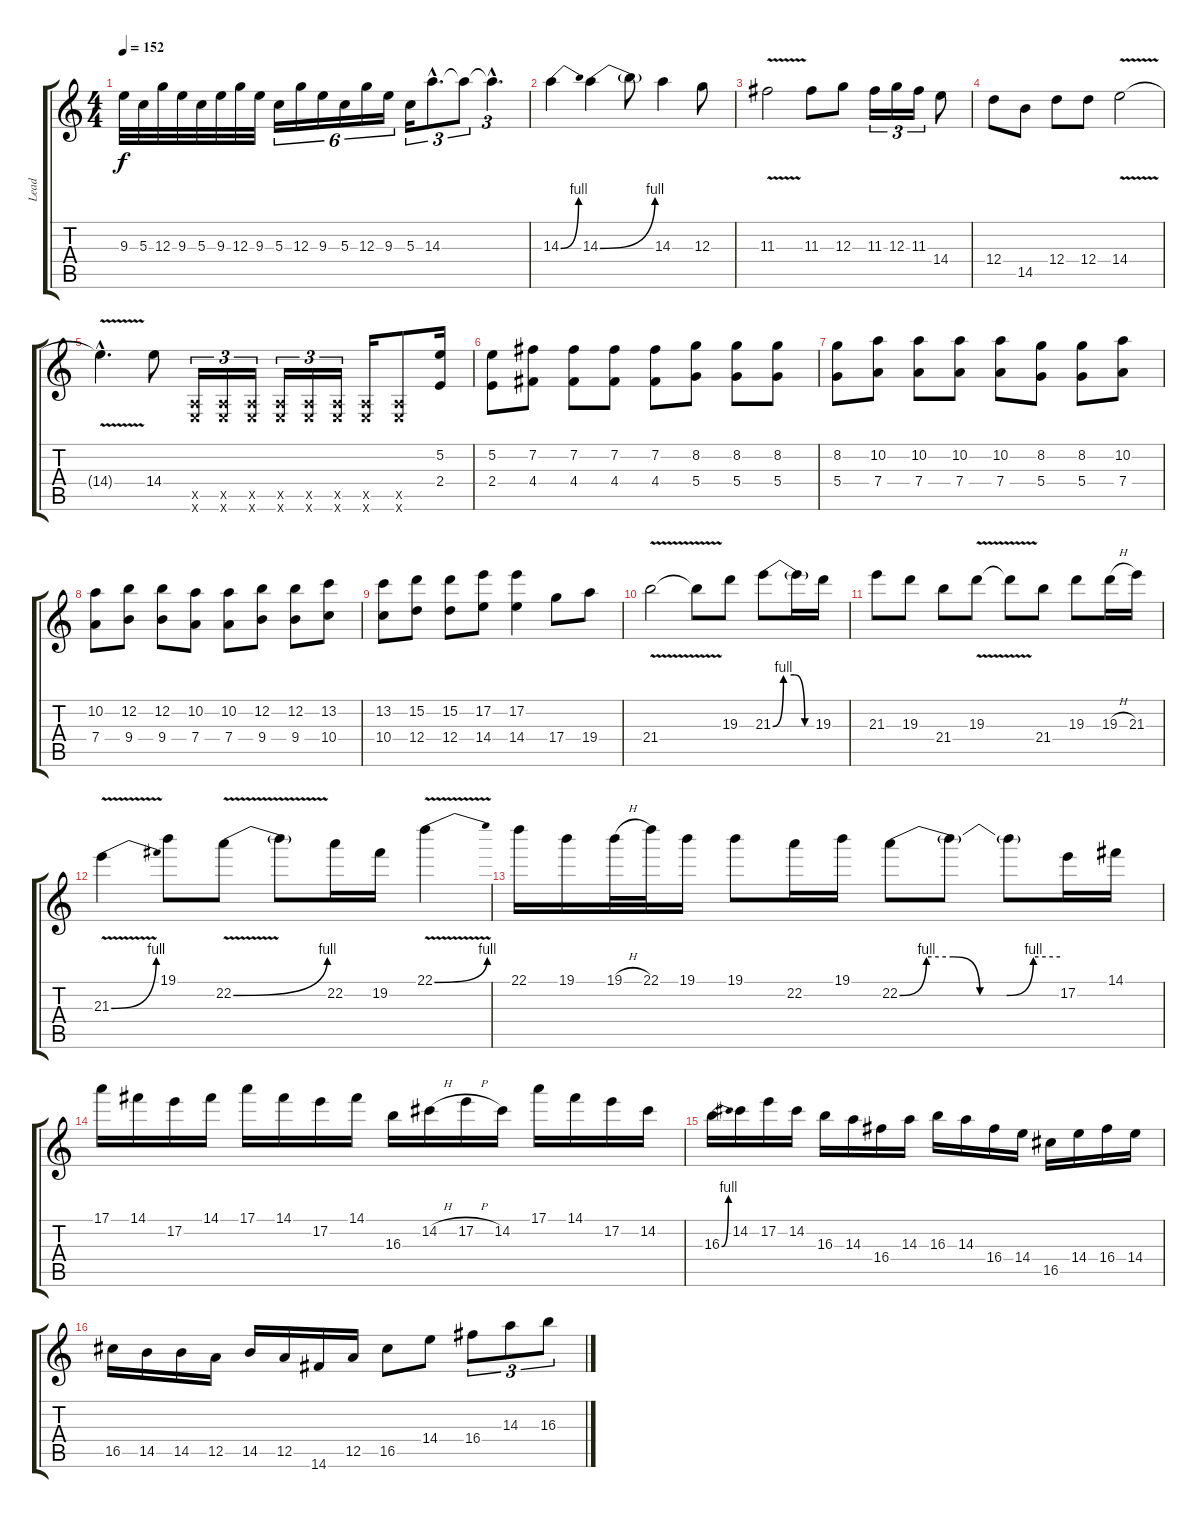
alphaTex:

\track ("Lead" "Lead") {instrument overdrivenguitar}
\staff {score tabs}
\tuning (E4 B3 G3 D3 A2 E2) {hide}
\ts (4 4)
\tempo 152
\clef g2
\ks c
9.3{t}.32{dy f} 5.3.32 12.3.32 9.3.32 5.3.32 9.3.32 12.3.32 9.3.32 5.3.16{tu (6 4)} 12.3.16{tu (6 4)} 9.3.16{tu (6 4)} 5.3.16{tu (6 4)} 12.3.16{tu (6 4)} 9.3.16{tu (6 4)} 5.3.16{tu (3 2)} 14.3{hac}.8{d tu (3 2)} 14.3{t}.8{tu (3 2)} 14.3{hac t}.4{d tu (3 2)} |
14.3{be (bend 0 0 60 4)}.4 14.3{be (bend 0 0 60 4)}.4 14.3{t}.8 14.3.4 12.3.8 |
11.3{v}.2 11.3.8 12.3.8 11.3.16{tu (3 2)} 12.3.16{tu (3 2)} 11.3.16{tu (3 2)} 14.4.8 |
12.4.8 14.5.8 12.4.8 12.4.8 14.4{v}.2 |
14.4{hac t}.4{d} 14.4.8 (0.5{x} 0.6{x}).16{tu (3 2) instrument guitarfretnoise} (0.5{x} 0.6{x}).16{tu (3 2)} (0.5{x} 0.6{x}).16{tu (3 2)} (0.5{x} 0.6{x}).16{tu (3 2)} (0.5{x} 0.6{x}).16{tu (3 2)} (0.5{x} 0.6{x}).16{tu (3 2)} (0.5{x} 0.6{x}).16 (0.5{x} 0.6{x}).8 (5.2 2.4).16{instrument overdrivenguitar} |
(5.2 2.4).8 (7.2 4.4).8 (7.2 4.4).8 (7.2 4.4).8 (7.2 4.4).8 (8.2 5.4).8 (8.2 5.4).8 (8.2 5.4).8 |
(8.2 5.4).8 (10.2 7.4).8 (10.2 7.4).8 (10.2 7.4).8 (10.2 7.4).8 (8.2 5.4).8 (8.2 5.4).8 (10.2 7.4).8 |
(10.2 7.4).8 (12.2 9.4).8 (12.2 9.4).8 (10.2 7.4).8 (10.2 7.4).8 (12.2 9.4).8 (12.2 9.4).8 (13.2 10.4).8 |
(13.2 10.4).8 (15.2 12.4).8 (15.2 12.4).8 (17.2 14.4).8 (17.2 14.4).4 17.4.8 19.4.8 |
21.4{v}.2 21.4{t}.8 19.3.8 21.3{be (custom 0 0 15 4 30 4 45 0 60 0)}.8 21.3{t}.16 19.3.16 |
21.3.8 19.3.8 21.4.8 19.3{v}.8 19.3{t}.8 21.4.8 19.3.8 19.3{h}.16 21.3.16 |
21.3{be (bend 0 0 60 4) v}.4 19.1.8 22.2{be (bend 0 0 60 4) v}.8 22.2{t}.8 22.2.16 19.2.16 22.1{be (bend 0 0 60 4) v}.4 |
22.1.16 19.1.16 19.1{h}.32 22.1.32 19.1.16 19.1.8 22.2.16 19.1.16 22.2{be (custom 0 0 10 4 20 4 30 0 40 0 50 4 60 4)}.8 22.2{t}.8 22.2{t}.8 17.2.16 14.1.16 |
17.1.16 14.1.16 17.2.16 14.1.16 17.1.16 14.1.16 17.2.16 14.1.16 16.3.16 14.2{h}.16 17.2{h}.16 14.2.16 17.1.16 14.1.16 17.2.16 14.2.16 |
16.3{be (bend 0 0 60 4)}.16 14.2.16 17.2.16 14.2.16 16.3.16 14.3.16 16.4.16 14.3.16 16.3.16 14.3.16 16.4.16 14.4.16 16.5.16 14.4.16 16.4.16 14.4.16 |
16.5.16 14.5.16 14.5.16 12.5.16 14.5.16 12.5.16 14.6.16 12.5.16 16.5.8 14.4.8 16.4.8{tu (3 2)} 14.3.8{tu (3 2)} 16.3.8{tu (3 2)}
